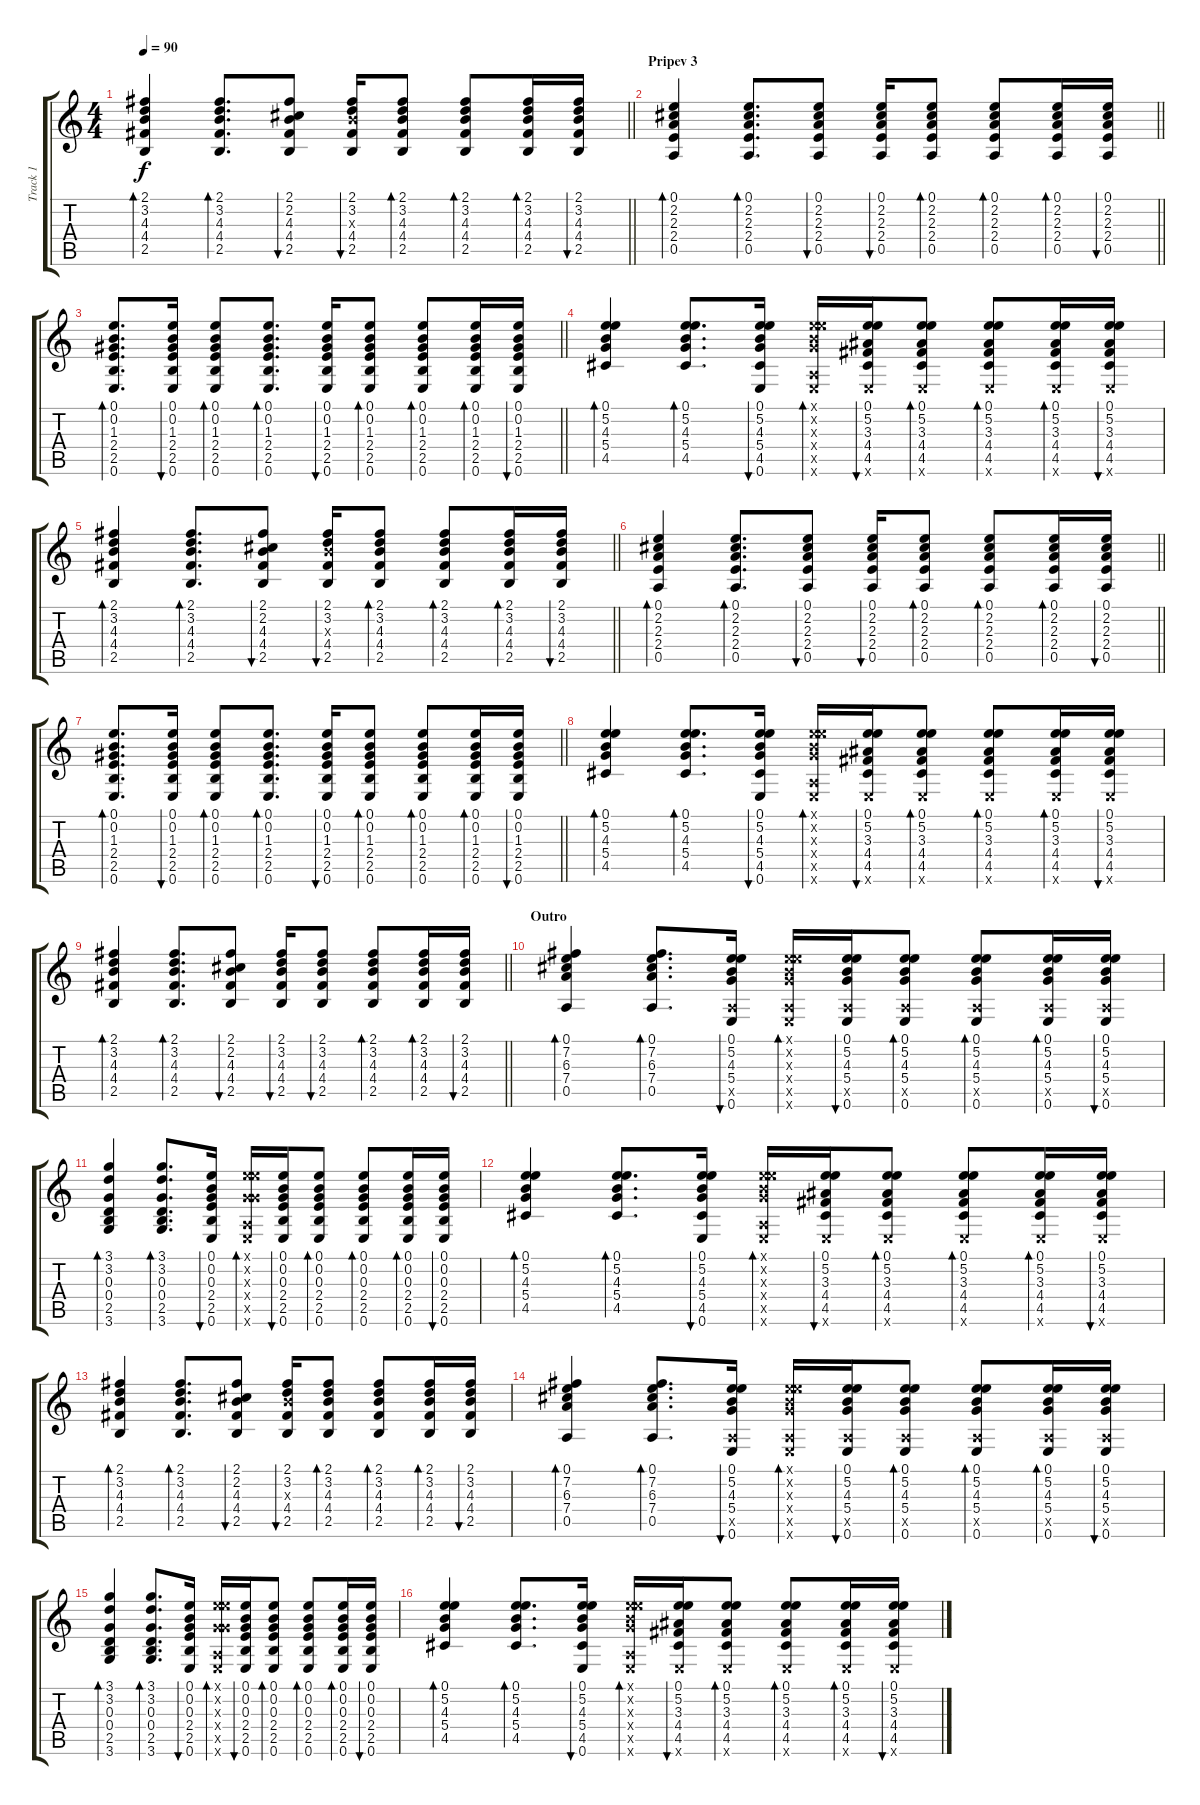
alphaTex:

\track ("Track 1" "Track 1") {instrument acousticguitarsteel}
\staff {score tabs}
\tuning (E4 B3 G3 D3 A2 E2) {hide}
\ts (4 4)
\tempo 90
\clef g2
\barLineRight lightlight
\ks c
(2.1 3.2 4.3 4.4 2.5).4{bd 60 dy f} (2.1 3.2 4.3 4.4 2.5).8{d bd 60} (2.1 2.2 4.3 4.4 2.5).8{bu 60} (2.1 3.2 4.3{x} 4.4 2.5).16{bu 60} (2.1 3.2 4.3 4.4 2.5).8{bd 60} (2.1 3.2 4.3 4.4 2.5).8{bd 60} (2.1 3.2 4.3 4.4 2.5).16{bd 60} (2.1 3.2 4.3 4.4 2.5).16{bu 60} |
\section ("" "Pripev 3")
\barLineRight lightlight
(0.1 2.2 2.3 2.4 0.5).4{bd 60} (0.1 2.2 2.3 2.4 0.5).8{d bd 60} (0.1 2.2 2.3 2.4 0.5).8{bu 60} (0.1 2.2 2.3 2.4 0.5).16{bu 60} (0.1 2.2 2.3 2.4 0.5).8{bd 60} (0.1 2.2 2.3 2.4 0.5).8{bd 60} (0.1 2.2 2.3 2.4 0.5).16{bd 60} (0.1 2.2 2.3 2.4 0.5).16{bu 60} |
\barLineRight lightlight
(0.1 0.2 1.3 2.4 2.5 0.6).8{d bd 60} (0.1 0.2 1.3 2.4 2.5 0.6).16{bu 60} (0.1 0.2 1.3 2.4 2.5 0.6).8{bd 60} (0.1 0.2 1.3 2.4 2.5 0.6).8{d bd 60} (0.1 0.2 1.3 2.4 2.5 0.6).16{bu 60} (0.1 0.2 1.3 2.4 2.5 0.6).8{bd 60} (0.1 0.2 1.3 2.4 2.5 0.6).8{bd 60} (0.1 0.2 1.3 2.4 2.5 0.6).16{bd 60} (0.1 0.2 1.3 2.4 2.5 0.6).16{bu 60} |
(0.1 5.2 4.3 5.4 4.5).4{bd 60} (0.1 5.2 4.3 5.4 4.5).8{d bd 60} (0.1 5.2 4.3 5.4 4.5 0.6).16{bu 60} (0.1{x} 5.2{x} 4.3{x} 5.4{x} 0.5{x} 0.6{x}).16{bd 60} (0.1 5.2 3.3 4.4 4.5 0.6{x}).16{bu 60} (0.1 5.2 3.3 4.4 4.5 0.6{x}).8{bd 60} (0.1 5.2 3.3 4.4 4.5 0.6{x}).8{bd 60} (0.1 5.2 3.3 4.4 4.5 0.6{x}).16{bd 60} (0.1 5.2 3.3 4.4 4.5 0.6{x}).16{bu 60} |
\barLineRight lightlight
(2.1 3.2 4.3 4.4 2.5).4{bd 60} (2.1 3.2 4.3 4.4 2.5).8{d bd 60} (2.1 2.2 4.3 4.4 2.5).8{bu 60} (2.1 3.2 4.3{x} 4.4 2.5).16{bu 60} (2.1 3.2 4.3 4.4 2.5).8{bd 60} (2.1 3.2 4.3 4.4 2.5).8{bd 60} (2.1 3.2 4.3 4.4 2.5).16{bd 60} (2.1 3.2 4.3 4.4 2.5).16{bu 60} |
\barLineRight lightlight
(0.1 2.2 2.3 2.4 0.5).4{bd 60} (0.1 2.2 2.3 2.4 0.5).8{d bd 60} (0.1 2.2 2.3 2.4 0.5).8{bu 60} (0.1 2.2 2.3 2.4 0.5).16{bu 60} (0.1 2.2 2.3 2.4 0.5).8{bd 60} (0.1 2.2 2.3 2.4 0.5).8{bd 60} (0.1 2.2 2.3 2.4 0.5).16{bd 60} (0.1 2.2 2.3 2.4 0.5).16{bu 60} |
\barLineRight lightlight
(0.1 0.2 1.3 2.4 2.5 0.6).8{d bd 60} (0.1 0.2 1.3 2.4 2.5 0.6).16{bu 60} (0.1 0.2 1.3 2.4 2.5 0.6).8{bd 60} (0.1 0.2 1.3 2.4 2.5 0.6).8{d bd 60} (0.1 0.2 1.3 2.4 2.5 0.6).16{bu 60} (0.1 0.2 1.3 2.4 2.5 0.6).8{bd 60} (0.1 0.2 1.3 2.4 2.5 0.6).8{bd 60} (0.1 0.2 1.3 2.4 2.5 0.6).16{bd 60} (0.1 0.2 1.3 2.4 2.5 0.6).16{bu 60} |
(0.1 5.2 4.3 5.4 4.5).4{bd 60} (0.1 5.2 4.3 5.4 4.5).8{d bd 60} (0.1 5.2 4.3 5.4 4.5 0.6).16{bu 60} (0.1{x} 5.2{x} 4.3{x} 5.4{x} 0.5{x} 0.6{x}).16{bd 60} (0.1 5.2 3.3 4.4 4.5 0.6{x}).16{bu 60} (0.1 5.2 3.3 4.4 4.5 0.6{x}).8{bd 60} (0.1 5.2 3.3 4.4 4.5 0.6{x}).8{bd 60} (0.1 5.2 3.3 4.4 4.5 0.6{x}).16{bd 60} (0.1 5.2 3.3 4.4 4.5 0.6{x}).16{bu 60} |
\barLineRight lightlight
(2.1 3.2 4.3 4.4 2.5).4{bd 60} (2.1 3.2 4.3 4.4 2.5).8{d bd 60} (2.1 2.2 4.3 4.4 2.5).8{bu 60} (2.1 3.2 4.3 4.4 2.5).16{bu 60} (2.1 3.2 4.3 4.4 2.5).8{bu 60} (2.1 3.2 4.3 4.4 2.5).8{bd 60} (2.1 3.2 4.3 4.4 2.5).16{bd 60} (2.1 3.2 4.3 4.4 2.5).16{bu 60} |
\section ("" "Outro")
(0.1 7.2 6.3 7.4 0.5).4{bd 60} (0.1 7.2 6.3 7.4 0.5).8{d bd 60} (0.1 5.2 4.3 5.4 0.5{x} 0.6).16{bu 60} (0.1{x} 5.2{x} 4.3{x} 5.4{x} 0.5{x} 0.6{x}).16{bd 60} (0.1 5.2 4.3 5.4 0.5{x} 0.6).16{bu 60} (0.1 5.2 4.3 5.4 0.5{x} 0.6).8{bd 60} (0.1 5.2 4.3 5.4 0.5{x} 0.6).8{bd 60} (0.1 5.2 4.3 5.4 0.5{x} 0.6).16{bd 60} (0.1 5.2 4.3 5.4 0.5{x} 0.6).16{bu 60} |
(3.1 3.2 0.3 0.4 2.5 3.6).4{bd 60} (3.1 3.2 0.3 0.4 2.5 3.6).8{d bd 60} (0.1 0.2 0.3 2.4 2.5 0.6).16{bu 60} (0.1{x} 5.2{x} 0.3{x} 5.4{x} 0.5{x} 0.6{x}).16{bd 60} (0.1 0.2 0.3 2.4 2.5 0.6).16{bu 60} (0.1 0.2 0.3 2.4 2.5 0.6).8{bd 60} (0.1 0.2 0.3 2.4 2.5 0.6).8{bd 60} (0.1 0.2 0.3 2.4 2.5 0.6).16{bd 60} (0.1 0.2 0.3 2.4 2.5 0.6).16{bu 60} |
(0.1 5.2 4.3 5.4 4.5).4{bd 60} (0.1 5.2 4.3 5.4 4.5).8{d bd 60} (0.1 5.2 4.3 5.4 4.5 0.6).16{bu 60} (0.1{x} 5.2{x} 4.3{x} 5.4{x} 0.5{x} 0.6{x}).16{bd 60} (0.1 5.2 3.3 4.4 4.5 0.6{x}).16{bu 60} (0.1 5.2 3.3 4.4 4.5 0.6{x}).8{bd 60} (0.1 5.2 3.3 4.4 4.5 0.6{x}).8{bd 60} (0.1 5.2 3.3 4.4 4.5 0.6{x}).16{bd 60} (0.1 5.2 3.3 4.4 4.5 0.6{x}).16{bu 60} |
(2.1 3.2 4.3 4.4 2.5).4{bd 60} (2.1 3.2 4.3 4.4 2.5).8{d bd 60} (2.1 2.2 4.3 4.4 2.5).8{bu 60} (2.1 3.2 4.3{x} 4.4 2.5).16{bu 60} (2.1 3.2 4.3 4.4 2.5).8{bd 60} (2.1 3.2 4.3 4.4 2.5).8{bd 60} (2.1 3.2 4.3 4.4 2.5).16{bd 60} (2.1 3.2 4.3 4.4 2.5).16{bu 60} |
(0.1 7.2 6.3 7.4 0.5).4{bd 60} (0.1 7.2 6.3 7.4 0.5).8{d bd 60} (0.1 5.2 4.3 5.4 0.5{x} 0.6).16{bu 60} (0.1{x} 5.2{x} 4.3{x} 5.4{x} 0.5{x} 0.6{x}).16{bd 60} (0.1 5.2 4.3 5.4 0.5{x} 0.6).16{bu 60} (0.1 5.2 4.3 5.4 0.5{x} 0.6).8{bd 60} (0.1 5.2 4.3 5.4 0.5{x} 0.6).8{bd 60} (0.1 5.2 4.3 5.4 0.5{x} 0.6).16{bd 60} (0.1 5.2 4.3 5.4 0.5{x} 0.6).16{bu 60} |
(3.1 3.2 0.3 0.4 2.5 3.6).4{bd 60} (3.1 3.2 0.3 0.4 2.5 3.6).8{d bd 60} (0.1 0.2 0.3 2.4 2.5 0.6).16{bu 60} (0.1{x} 5.2{x} 0.3{x} 5.4{x} 0.5{x} 0.6{x}).16{bd 60} (0.1 0.2 0.3 2.4 2.5 0.6).16{bu 60} (0.1 0.2 0.3 2.4 2.5 0.6).8{bd 60} (0.1 0.2 0.3 2.4 2.5 0.6).8{bd 60} (0.1 0.2 0.3 2.4 2.5 0.6).16{bd 60} (0.1 0.2 0.3 2.4 2.5 0.6).16{bu 60} |
(0.1 5.2 4.3 5.4 4.5).4{bd 60} (0.1 5.2 4.3 5.4 4.5).8{d bd 60} (0.1 5.2 4.3 5.4 4.5 0.6).16{bu 60} (0.1{x} 5.2{x} 4.3{x} 5.4{x} 0.5{x} 0.6{x}).16{bd 60} (0.1 5.2 3.3 4.4 4.5 0.6{x}).16{bu 60} (0.1 5.2 3.3 4.4 4.5 0.6{x}).8{bd 60} (0.1 5.2 3.3 4.4 4.5 0.6{x}).8{bd 60} (0.1 5.2 3.3 4.4 4.5 0.6{x}).16{bd 60} (0.1 5.2 3.3 4.4 4.5 0.6{x}).16{bu 60}
